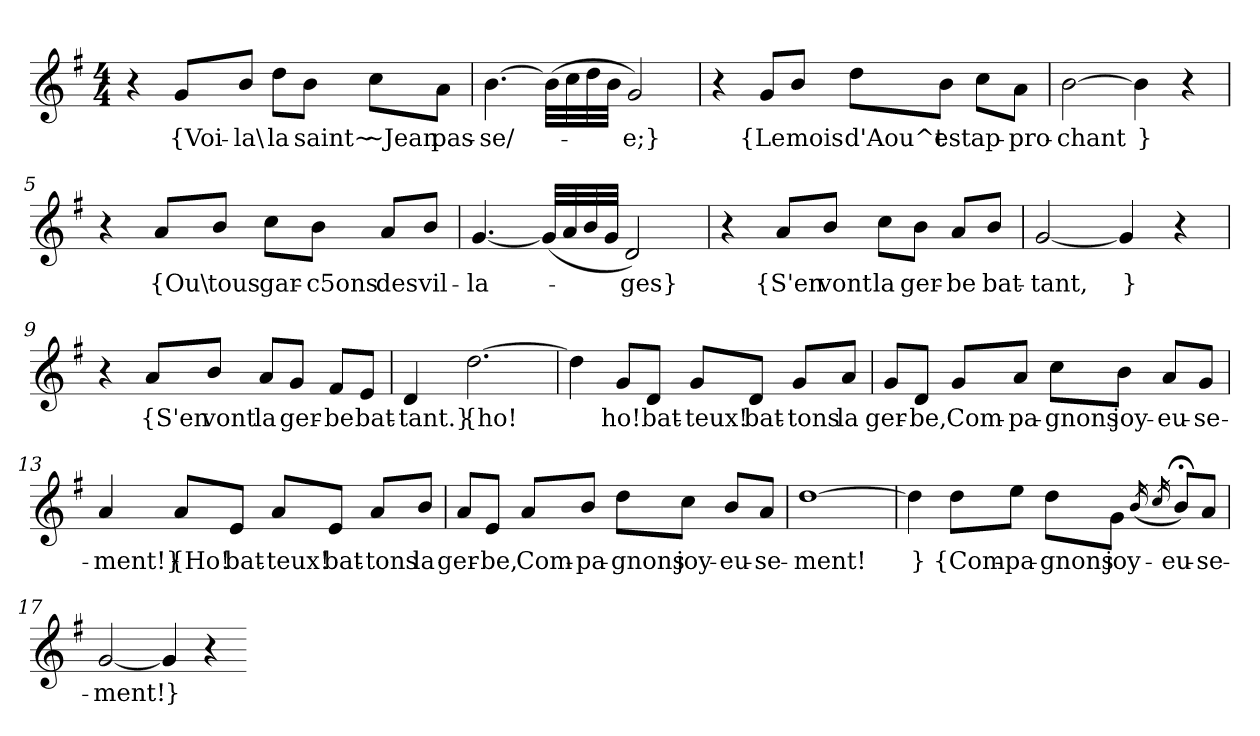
**kern	**text
*part1	*part1
*staff1	*staff1
*clefG2	*
*k[f#]	*
*M4/4	*
=1	=1
4r	.
8g/L	{Voi-
8b/J	-la\
8dd\L	la
8b\J	saint~
8cc\L	~Jean
8a\J	pas-
=2	=2
[4.b	-se/-
(32b\LLL]	.
32cc\	.
32dd\	.
32b\JJJ	.
2g)	-e;}
=3	=3
4r	.
8g/L	{Le
8b/J	mois
8dd\L	d'Aou^t
8b\J	est
8cc\L	ap-
8a\J	-pro-
=4	=4
[2b	-chant
4b]	}
4r	.
=5	=5
4r	.
8a/L	{Ou\
8b/J	tous
8cc\L	gar-
8b\J	-c5ons
8a/L	des
8b/J	vil-
=6	=6
[4.g	-la-
(32g/LLL]	.
32a/	.
32b/	.
32g/JJJ	.
2d)	-ges}
=7	=7
4r	.
8a/L	{S'en
8b/J	vont
8cc\L	la
8b\J	ger-
8a/L	-be
8b/J	bat-
=8	=8
[2g	-tant,
4g]	}
4r	.
=9	=9
4r	.
8a/L	{S'en
8b/J	vont
8a/L	la
8g/J	ger-
8f#/L	-be
8e/J	bat-
=10	=10
4d	-tant.}
[2.dd	{ho!
=11	=11
4dd]	.
8g/L	ho!
8d/J	bat-
8g/L	-teux!
8d/J	bat-
8g/L	-tons
8a/J	la
=12	=12
8g/L	ger-
8d/J	-be,
8g/L	Com-
8a/J	-pa-
8cc\L	-gnons
8b\J	joy-
8a/L	-eu-
8g/J	-se-
=13	=13
4a	-ment!}
8a/L	{Ho!
8e/J	bat-
8a/L	-teux!
8e/J	bat-
8a/L	-tons
8b/J	la
=14	=14
8a/L	ger-
8e/J	-be,
8a/L	Com-
8b/J	-pa-
8dd\L	-gnons
8cc\J	joy-
8b/L	-eu-
8a/J	-se-
=15	=15
[1dd	-ment!
=16	=16
4dd]	}
8dd\L	{Com-
8ee\J	-pa-
8dd\L	-gnons
8g\J	joy-
(16qb	.
16qcc	.
8b;</L)	-eu-
8a/J	-se-
=17	=17
[2g	-ment!
4g]	}
4r	.
=-	=-
*-	*-
